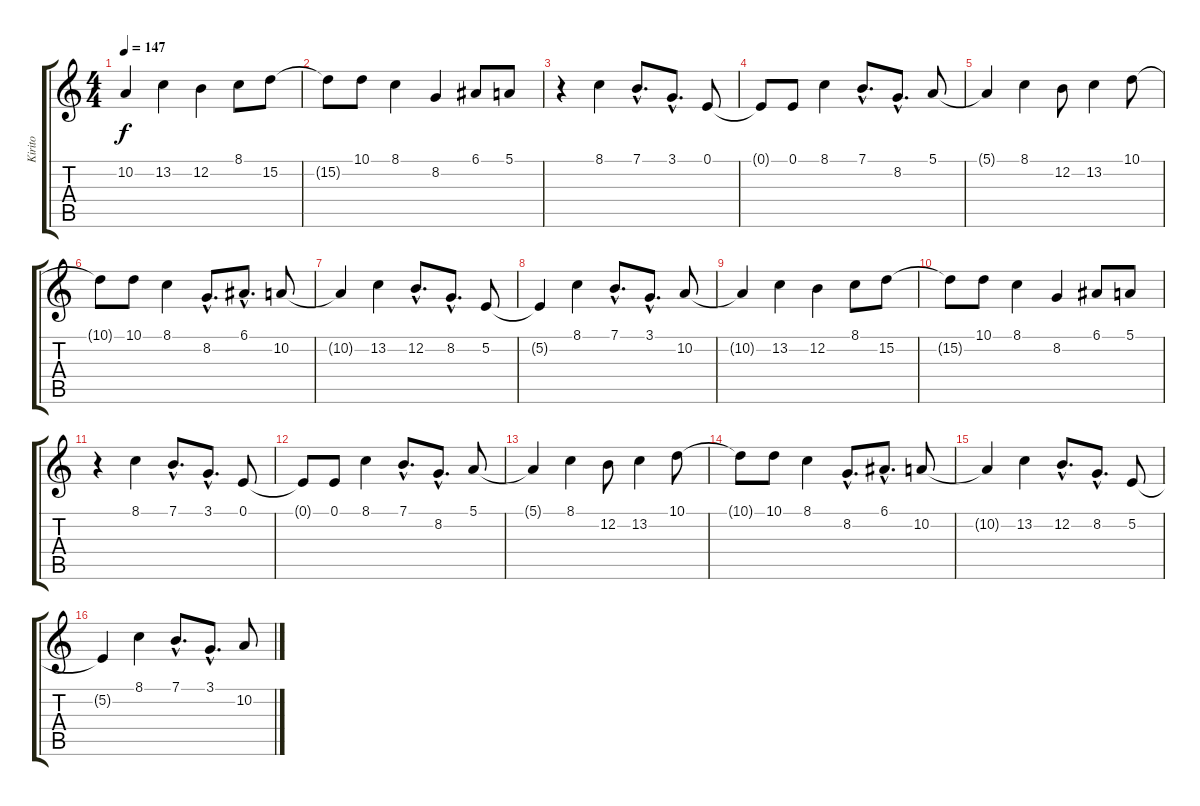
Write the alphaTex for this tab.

\track ("Kirito" "Kirito") {instrument englishhorn}
\staff {score tabs}
\tuning (E4 B3 G3 D3 A2 E2) {hide}
\ts (4 4)
\tempo 147
\clef g2
\ks c
10.2{t}.4{dy f} 13.2.4 12.2.4 8.1.8 15.2.8 |
15.2{t}.8 10.1.8 8.1.4 8.2.4 6.1.8 5.1.8 |
r.4 8.1.4 7.1{hac}.8{d} 3.1{hac}.8{d} 0.1.8 |
0.1{t}.8 0.1.8 8.1.4 7.1{hac}.8{d} 8.2{hac}.8{d} 5.1.8 |
5.1{t}.4 8.1.4 12.2.8 13.2.4 10.1.8 |
10.1{t}.8 10.1.8 8.1.4 8.2{hac}.8{d} 6.1{hac}.8{d} 10.2.8 |
10.2{t}.4 13.2.4 12.2{hac}.8{d} 8.2{hac}.8{d} 5.2.8 |
5.2{t}.4 8.1.4 7.1{hac}.8{d} 3.1{hac}.8{d} 10.2.8 |
10.2{t}.4 13.2.4 12.2.4 8.1.8 15.2.8 |
15.2{t}.8 10.1.8 8.1.4 8.2.4 6.1.8 5.1.8 |
r.4 8.1.4 7.1{hac}.8{d} 3.1{hac}.8{d} 0.1.8 |
0.1{t}.8 0.1.8 8.1.4 7.1{hac}.8{d} 8.2{hac}.8{d} 5.1.8 |
5.1{t}.4 8.1.4 12.2.8 13.2.4 10.1.8 |
10.1{t}.8 10.1.8 8.1.4 8.2{hac}.8{d} 6.1{hac}.8{d} 10.2.8 |
10.2{t}.4 13.2.4 12.2{hac}.8{d} 8.2{hac}.8{d} 5.2.8 |
5.2{t}.4 8.1.4 7.1{hac}.8{d} 3.1{hac}.8{d} 10.2.8
